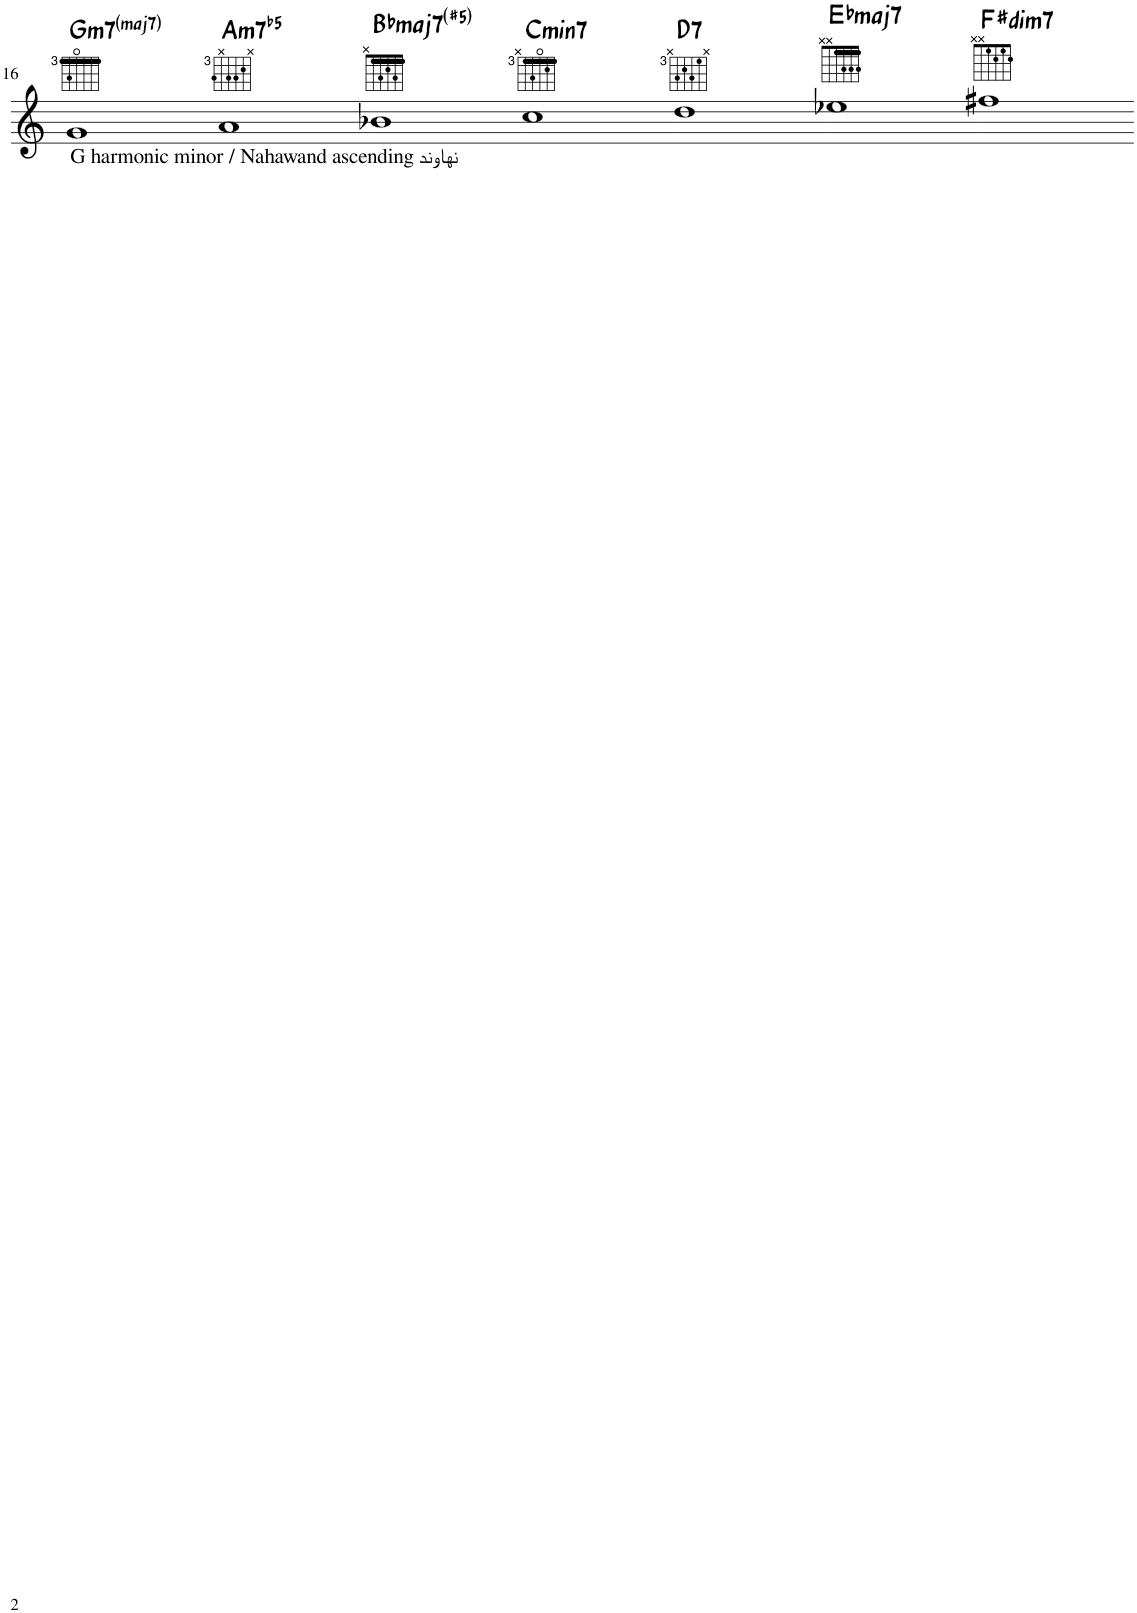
**kern	**harte
*part1	*part1
*staff1	*
*I"Piano	*
*I'Pno	*
!!LO:PB:g=z
*clefG2	*
*k[]	*
*M4/4	*
=16	=16
!LO:TX:b:t=G harmonic minor / Nahawand ascending نهاوند	!LO:H:kt=mmaj7
1g	G:minmaj7
=17-	=17-
!	!LO:H:kt=m7b5
1a	A:hdim7
=18-	=18-
!	!LO:H:kt=maj7
1b-X	Bb:(3,#5,7)
=19-	=19-
!	!LO:H:kt=min7
1cc	C:min7
=20-	=20-
!	!LO:H:kt=7
1dd	D:7
=21-	=21-
!	!LO:H:kt=maj7
1ee-X	Eb:maj7
=22-	=22-
!	!LO:H:kt=dim7
1ff#X	F#:dim7
=-	=-
*-	*-
